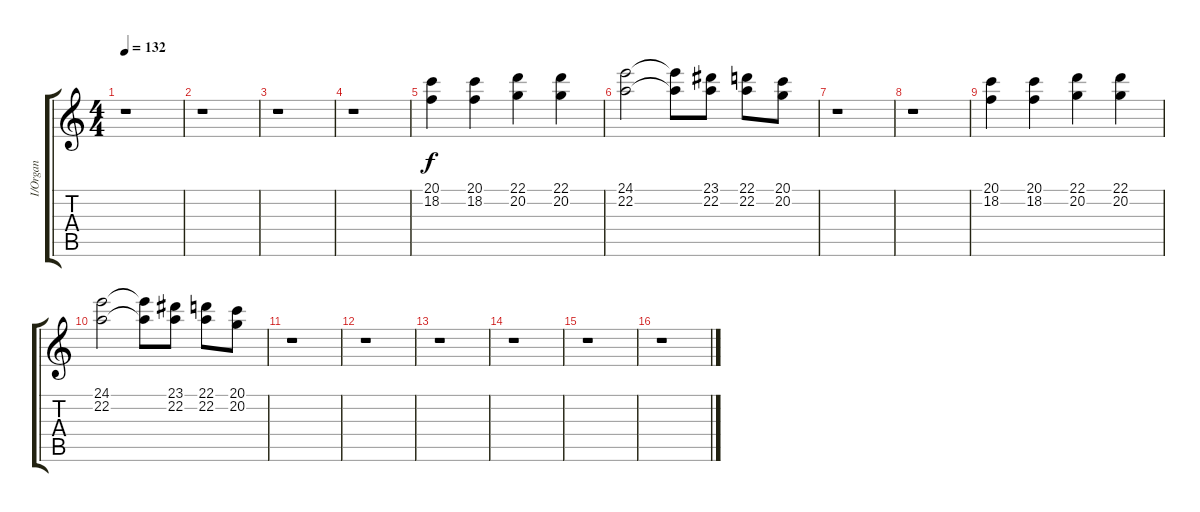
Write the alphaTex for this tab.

\track ("I/Organ" "I/Organ") {instrument rockorgan}
\staff {score tabs}
\tuning (E4 B3 G3 D3 A2 E2) {hide}
\ts (4 4)
\tempo 132
\clef g2
\ks c
r.1{dy f} |
r.1 |
r.1 |
r.1 |
(20.1 18.2).4 (20.1 18.2).4 (22.1 20.2).4 (22.1 20.2).4 |
(24.1 22.2).2 (24.1{t} 22.2{t}).8 (23.1 22.2).8 (22.1 22.2).8 (20.1 20.2).8 |
r.1 |
r.1 |
(20.1 18.2).4 (20.1 18.2).4 (22.1 20.2).4 (22.1 20.2).4 |
(24.1 22.2).2 (24.1{t} 22.2{t}).8 (23.1 22.2).8 (22.1 22.2).8 (20.1 20.2).8 |
r.1 |
r.1 |
r.1 |
r.1 |
r.1 |
r.1
